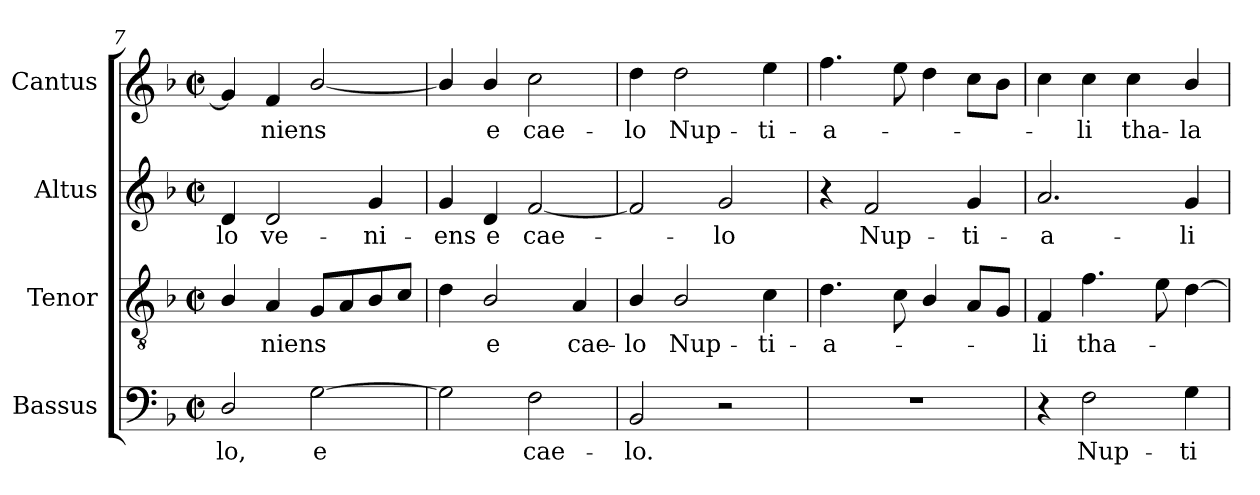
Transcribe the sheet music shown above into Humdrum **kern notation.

**kern	**text	**kern	**text	**kern	**text	**kern	**text
*part4	*part4	*part3	*part3	*part2	*part2	*part1	*part1
*staff4	*staff4	*staff3	*staff3	*staff2	*staff2	*staff1	*staff1
*I"Bassus	*	*I"Tenor	*	*I"Altus	*	*I"Cantus	*
*I'B.	*	*I'T.	*	*I'A.	*	*I'S.	*
*clefF4	*	*clefGv2	*	*clefG2	*	*clefG2	*
*	*	*ITrd7c12	*	*	*	*	*
*k[b-]	*	*k[b-]	*	*k[b-]	*	*k[b-]	*
*F:	*	*F:	*	*F:	*	*F:	*
*M2/2	*	*M2/2	*	*M2/2	*	*M2/2	*
*met(c|)	*	*met(c|)	*	*met(c|)	*	*met(c|)	*
=7	=7	=7	=7	=7	=7	=7	=7
!	!LO:LY:b:color=#000000	!	!	!	!	!	!
!	!	!	!	!	!LO:LY:b:color=#000000	!	!
2Di/	-lo,	4BB-i/	.	4di/	-lo	4gi/]	.
!	!	!	!LO:LY:b:color=#000000	!	!	!	!
!	!	!	!	!	!LO:LY:b:color=#000000	!	!
!	!	!	!	!	!	!	!LO:LY:b:color=#000000
.	.	4AAi/	-niens	2di/	ve-	4fi/	-niens
!	!LO:LY:b:color=#000000	!	!	!	!	!	!
[2Gi\	e	8GGi/L	.	.	.	[2b-i/	.
.	.	8AAi/	.	.	.	.	.
!	!	!	!	!	!LO:LY:b:color=#000000	!	!
.	.	8BB-i/	.	4gi/	-ni-	.	.
.	.	8Ci/J	.	.	.	.	.
=8	=8	=8	=8	=8	=8	=8	=8
!	!	!	!	!	!LO:LY:b:color=#000000	!	!
2Gi\]	.	4Di\	.	4gi/	-ens	4b-i/]	.
!	!	!	!LO:LY:b:color=#000000	!	!	!	!
!	!	!	!	!	!LO:LY:b:color=#000000	!	!
!	!	!	!	!	!	!	!LO:LY:b:color=#000000
.	.	2BB-i/	e	4di/	e	4b-i/	e
!	!LO:LY:b:color=#000000	!	!	!	!	!	!
!	!	!	!	!	!LO:LY:b:color=#000000	!	!
!	!	!	!	!	!	!	!LO:LY:b:color=#000000
2Fi\	cae-	.	.	[2fi/	cae-	2cci\	cae-
!	!	!	!LO:LY:b:color=#000000	!	!	!	!
.	.	4AAi/	cae-	.	.	.	.
=9	=9	=9	=9	=9	=9	=9	=9
!	!LO:LY:b:color=#000000	!	!	!	!	!	!
!	!	!	!LO:LY:b:color=#000000	!	!	!	!
!	!	!	!	!	!	!	!LO:LY:b:color=#000000
2BB-i/	-lo.	4BB-i/	-lo	2fi/]	.	4ddi\	-lo
!	!	!	!LO:LY:b:color=#000000	!	!	!	!
!	!	!	!	!	!	!	!LO:LY:b:color=#000000
.	.	2BB-i/	Nup-	.	.	2ddi\	Nup-
!	!	!	!	!	!LO:LY:b:color=#000000	!	!
2r	.	.	.	2gi/	-lo	.	.
!	!	!	!LO:LY:b:color=#000000	!	!	!	!
!	!	!	!	!	!	!	!LO:LY:b:color=#000000
.	.	4Ci\	-ti-	.	.	4eei\	-ti-
=10	=10	=10	=10	=10	=10	=10	=10
!	!	!	!LO:LY:b:color=#000000	!	!	!	!
!	!	!	!	!	!	!	!LO:LY:b:color=#000000
1r	.	4.Di\	-a-	4r	.	4.ffi\	-a-
!	!	!	!	!	!LO:LY:b:color=#000000	!	!
.	.	.	.	2fi/	Nup-	.	.
.	.	8Ci\	.	.	.	8eei\	.
.	.	4BB-i/	.	.	.	4ddi\	.
!	!	!	!	!	!LO:LY:b:color=#000000	!	!
.	.	8AAi/L	.	4gi/	-ti-	8cci\L	.
.	.	8GGi/J	.	.	.	8b-i\J	.
=11	=11	=11	=11	=11	=11	=11	=11
!	!	!	!LO:LY:b:color=#000000	!	!	!	!
!	!	!	!	!	!LO:LY:b:color=#000000	!	!
4r	.	4FFi/	-li	2.ai/	-a-	4cci\	.
!	!LO:LY:b:color=#000000	!	!	!	!	!	!
!	!	!	!LO:LY:b:color=#000000	!	!	!	!
!	!	!	!	!	!	!	!LO:LY:b:color=#000000
2Fi\	Nup-	4.Fi\	tha-	.	.	4cci\	-li
!	!	!	!	!	!	!	!LO:LY:b:color=#000000
.	.	.	.	.	.	4cci\	tha-
.	.	8Ei\	.	.	.	.	.
!	!LO:LY:b:color=#000000	!	!	!	!	!	!
!	!	!	!	!	!LO:LY:b:color=#000000	!	!
!	!	!	!	!	!	!	!LO:LY:b:color=#000000
4Gi\	-ti-	[4Di\	.	4gi/	-li	4b-i/	-la-
=	=	=	=	=	=	=	=
*-	*-	*-	*-	*-	*-	*-	*-
